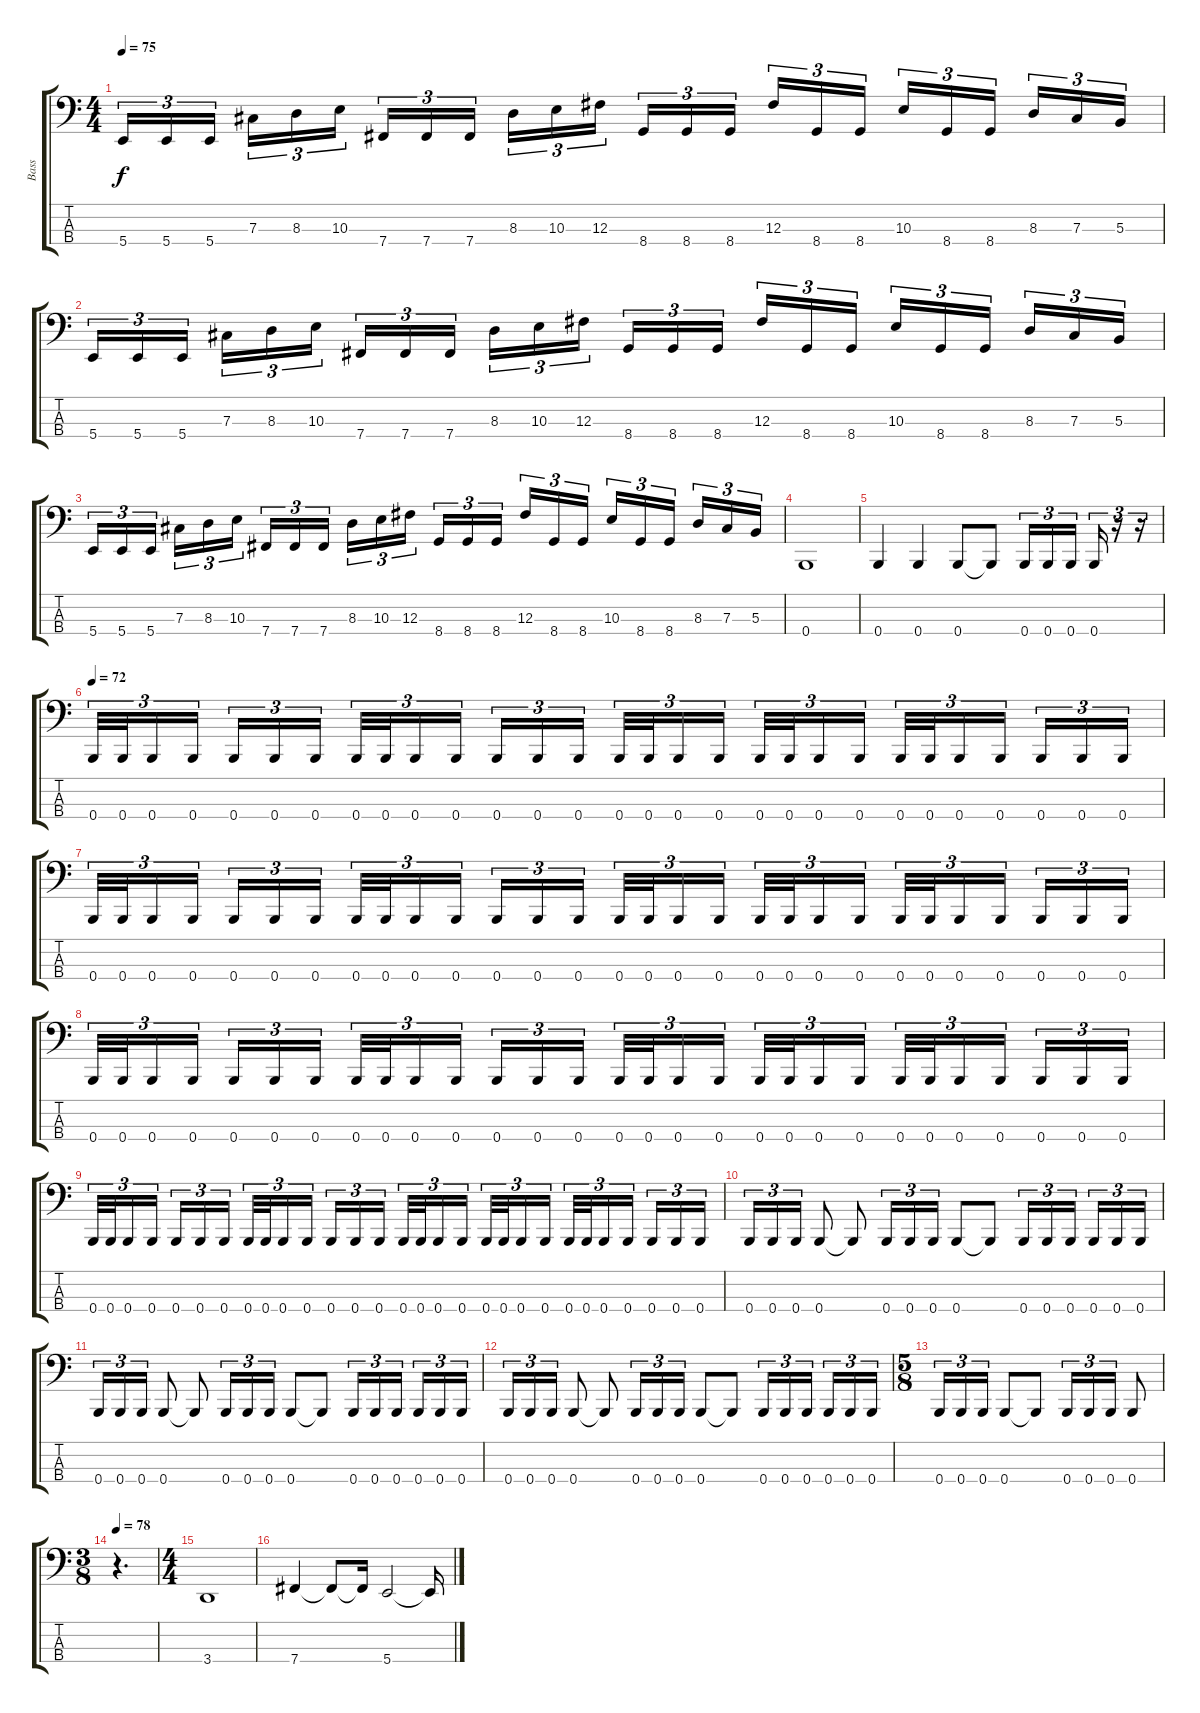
\track ("Bass" "Bass") {instrument electricbasspick}
\staff {score tabs}
\tuning (E2 B1 Gb1 B0) {hide}
\ts (4 4)
\tempo 75
\clef f4
\ks c
5.4.16{tu (3 2) dy f} 5.4.16{tu (3 2)} 5.4.16{tu (3 2)} 7.3.16{tu (3 2)} 8.3.16{tu (3 2)} 10.3.16{tu (3 2)} 7.4.16{tu (3 2)} 7.4.16{tu (3 2)} 7.4.16{tu (3 2)} 8.3.16{tu (3 2)} 10.3.16{tu (3 2)} 12.3.16{tu (3 2)} 8.4.16{tu (3 2)} 8.4.16{tu (3 2)} 8.4.16{tu (3 2)} 12.3.16{tu (3 2)} 8.4.16{tu (3 2)} 8.4.16{tu (3 2)} 10.3.16{tu (3 2)} 8.4.16{tu (3 2)} 8.4.16{tu (3 2)} 8.3.16{tu (3 2)} 7.3.16{tu (3 2)} 5.3.16{tu (3 2)} |
5.4.16{tu (3 2)} 5.4.16{tu (3 2)} 5.4.16{tu (3 2)} 7.3.16{tu (3 2)} 8.3.16{tu (3 2)} 10.3.16{tu (3 2)} 7.4.16{tu (3 2)} 7.4.16{tu (3 2)} 7.4.16{tu (3 2)} 8.3.16{tu (3 2)} 10.3.16{tu (3 2)} 12.3.16{tu (3 2)} 8.4.16{tu (3 2)} 8.4.16{tu (3 2)} 8.4.16{tu (3 2)} 12.3.16{tu (3 2)} 8.4.16{tu (3 2)} 8.4.16{tu (3 2)} 10.3.16{tu (3 2)} 8.4.16{tu (3 2)} 8.4.16{tu (3 2)} 8.3.16{tu (3 2)} 7.3.16{tu (3 2)} 5.3.16{tu (3 2)} |
5.4.16{tu (3 2)} 5.4.16{tu (3 2)} 5.4.16{tu (3 2)} 7.3.16{tu (3 2)} 8.3.16{tu (3 2)} 10.3.16{tu (3 2)} 7.4.16{tu (3 2)} 7.4.16{tu (3 2)} 7.4.16{tu (3 2)} 8.3.16{tu (3 2)} 10.3.16{tu (3 2)} 12.3.16{tu (3 2)} 8.4.16{tu (3 2)} 8.4.16{tu (3 2)} 8.4.16{tu (3 2)} 12.3.16{tu (3 2)} 8.4.16{tu (3 2)} 8.4.16{tu (3 2)} 10.3.16{tu (3 2)} 8.4.16{tu (3 2)} 8.4.16{tu (3 2)} 8.3.16{tu (3 2)} 7.3.16{tu (3 2)} 5.3.16{tu (3 2)} |
0.4.1 |
0.4.4 0.4.4 0.4.8 0.4{t}.8 0.4.16{tu (3 2)} 0.4.16{tu (3 2)} 0.4.16{tu (3 2)} 0.4.16{tu (3 2)} r.16{tu (3 2)} r.16{tu (3 2)} |
\tempo 72
0.4.32{tu (3 2)} 0.4.32{tu (3 2)} 0.4.16{tu (3 2)} 0.4.16{tu (3 2)} 0.4.16{tu (3 2)} 0.4.16{tu (3 2)} 0.4.16{tu (3 2)} 0.4.32{tu (3 2)} 0.4.32{tu (3 2)} 0.4.16{tu (3 2)} 0.4.16{tu (3 2)} 0.4.16{tu (3 2)} 0.4.16{tu (3 2)} 0.4.16{tu (3 2)} 0.4.32{tu (3 2)} 0.4.32{tu (3 2)} 0.4.16{tu (3 2)} 0.4.16{tu (3 2)} 0.4.32{tu (3 2)} 0.4.32{tu (3 2)} 0.4.16{tu (3 2)} 0.4.16{tu (3 2)} 0.4.32{tu (3 2)} 0.4.32{tu (3 2)} 0.4.16{tu (3 2)} 0.4.16{tu (3 2)} 0.4.16{tu (3 2)} 0.4.16{tu (3 2)} 0.4.16{tu (3 2)} |
0.4.32{tu (3 2)} 0.4.32{tu (3 2)} 0.4.16{tu (3 2)} 0.4.16{tu (3 2)} 0.4.16{tu (3 2)} 0.4.16{tu (3 2)} 0.4.16{tu (3 2)} 0.4.32{tu (3 2)} 0.4.32{tu (3 2)} 0.4.16{tu (3 2)} 0.4.16{tu (3 2)} 0.4.16{tu (3 2)} 0.4.16{tu (3 2)} 0.4.16{tu (3 2)} 0.4.32{tu (3 2)} 0.4.32{tu (3 2)} 0.4.16{tu (3 2)} 0.4.16{tu (3 2)} 0.4.32{tu (3 2)} 0.4.32{tu (3 2)} 0.4.16{tu (3 2)} 0.4.16{tu (3 2)} 0.4.32{tu (3 2)} 0.4.32{tu (3 2)} 0.4.16{tu (3 2)} 0.4.16{tu (3 2)} 0.4.16{tu (3 2)} 0.4.16{tu (3 2)} 0.4.16{tu (3 2)} |
0.4.32{tu (3 2)} 0.4.32{tu (3 2)} 0.4.16{tu (3 2)} 0.4.16{tu (3 2)} 0.4.16{tu (3 2)} 0.4.16{tu (3 2)} 0.4.16{tu (3 2)} 0.4.32{tu (3 2)} 0.4.32{tu (3 2)} 0.4.16{tu (3 2)} 0.4.16{tu (3 2)} 0.4.16{tu (3 2)} 0.4.16{tu (3 2)} 0.4.16{tu (3 2)} 0.4.32{tu (3 2)} 0.4.32{tu (3 2)} 0.4.16{tu (3 2)} 0.4.16{tu (3 2)} 0.4.32{tu (3 2)} 0.4.32{tu (3 2)} 0.4.16{tu (3 2)} 0.4.16{tu (3 2)} 0.4.32{tu (3 2)} 0.4.32{tu (3 2)} 0.4.16{tu (3 2)} 0.4.16{tu (3 2)} 0.4.16{tu (3 2)} 0.4.16{tu (3 2)} 0.4.16{tu (3 2)} |
0.4.32{tu (3 2)} 0.4.32{tu (3 2)} 0.4.16{tu (3 2)} 0.4.16{tu (3 2)} 0.4.16{tu (3 2)} 0.4.16{tu (3 2)} 0.4.16{tu (3 2)} 0.4.32{tu (3 2)} 0.4.32{tu (3 2)} 0.4.16{tu (3 2)} 0.4.16{tu (3 2)} 0.4.16{tu (3 2)} 0.4.16{tu (3 2)} 0.4.16{tu (3 2)} 0.4.32{tu (3 2)} 0.4.32{tu (3 2)} 0.4.16{tu (3 2)} 0.4.16{tu (3 2)} 0.4.32{tu (3 2)} 0.4.32{tu (3 2)} 0.4.16{tu (3 2)} 0.4.16{tu (3 2)} 0.4.32{tu (3 2)} 0.4.32{tu (3 2)} 0.4.16{tu (3 2)} 0.4.16{tu (3 2)} 0.4.16{tu (3 2)} 0.4.16{tu (3 2)} 0.4.16{tu (3 2)} |
0.4.16{tu (3 2)} 0.4.16{tu (3 2)} 0.4.16{tu (3 2)} 0.4.8 0.4{t}.8 0.4.16{tu (3 2)} 0.4.16{tu (3 2)} 0.4.16{tu (3 2)} 0.4.8 0.4{t}.8 0.4.16{tu (3 2)} 0.4.16{tu (3 2)} 0.4.16{tu (3 2)} 0.4.16{tu (3 2)} 0.4.16{tu (3 2)} 0.4.16{tu (3 2)} |
0.4.16{tu (3 2)} 0.4.16{tu (3 2)} 0.4.16{tu (3 2)} 0.4.8 0.4{t}.8 0.4.16{tu (3 2)} 0.4.16{tu (3 2)} 0.4.16{tu (3 2)} 0.4.8 0.4{t}.8 0.4.16{tu (3 2)} 0.4.16{tu (3 2)} 0.4.16{tu (3 2)} 0.4.16{tu (3 2)} 0.4.16{tu (3 2)} 0.4.16{tu (3 2)} |
0.4.16{tu (3 2)} 0.4.16{tu (3 2)} 0.4.16{tu (3 2)} 0.4.8 0.4{t}.8 0.4.16{tu (3 2)} 0.4.16{tu (3 2)} 0.4.16{tu (3 2)} 0.4.8 0.4{t}.8 0.4.16{tu (3 2)} 0.4.16{tu (3 2)} 0.4.16{tu (3 2)} 0.4.16{tu (3 2)} 0.4.16{tu (3 2)} 0.4.16{tu (3 2)} |
\ts (5 8)
0.4.16{tu (3 2)} 0.4.16{tu (3 2)} 0.4.16{tu (3 2)} 0.4.8 0.4{t}.8 0.4.16{tu (3 2)} 0.4.16{tu (3 2)} 0.4.16{tu (3 2)} 0.4.8 |
\ts (3 8)
\tempo 78
r.4{d} |
\ts (4 4)
3.4.1 |
7.4.4 7.4{t}.8 7.4{t}.16 5.4.2 5.4{t}.16
